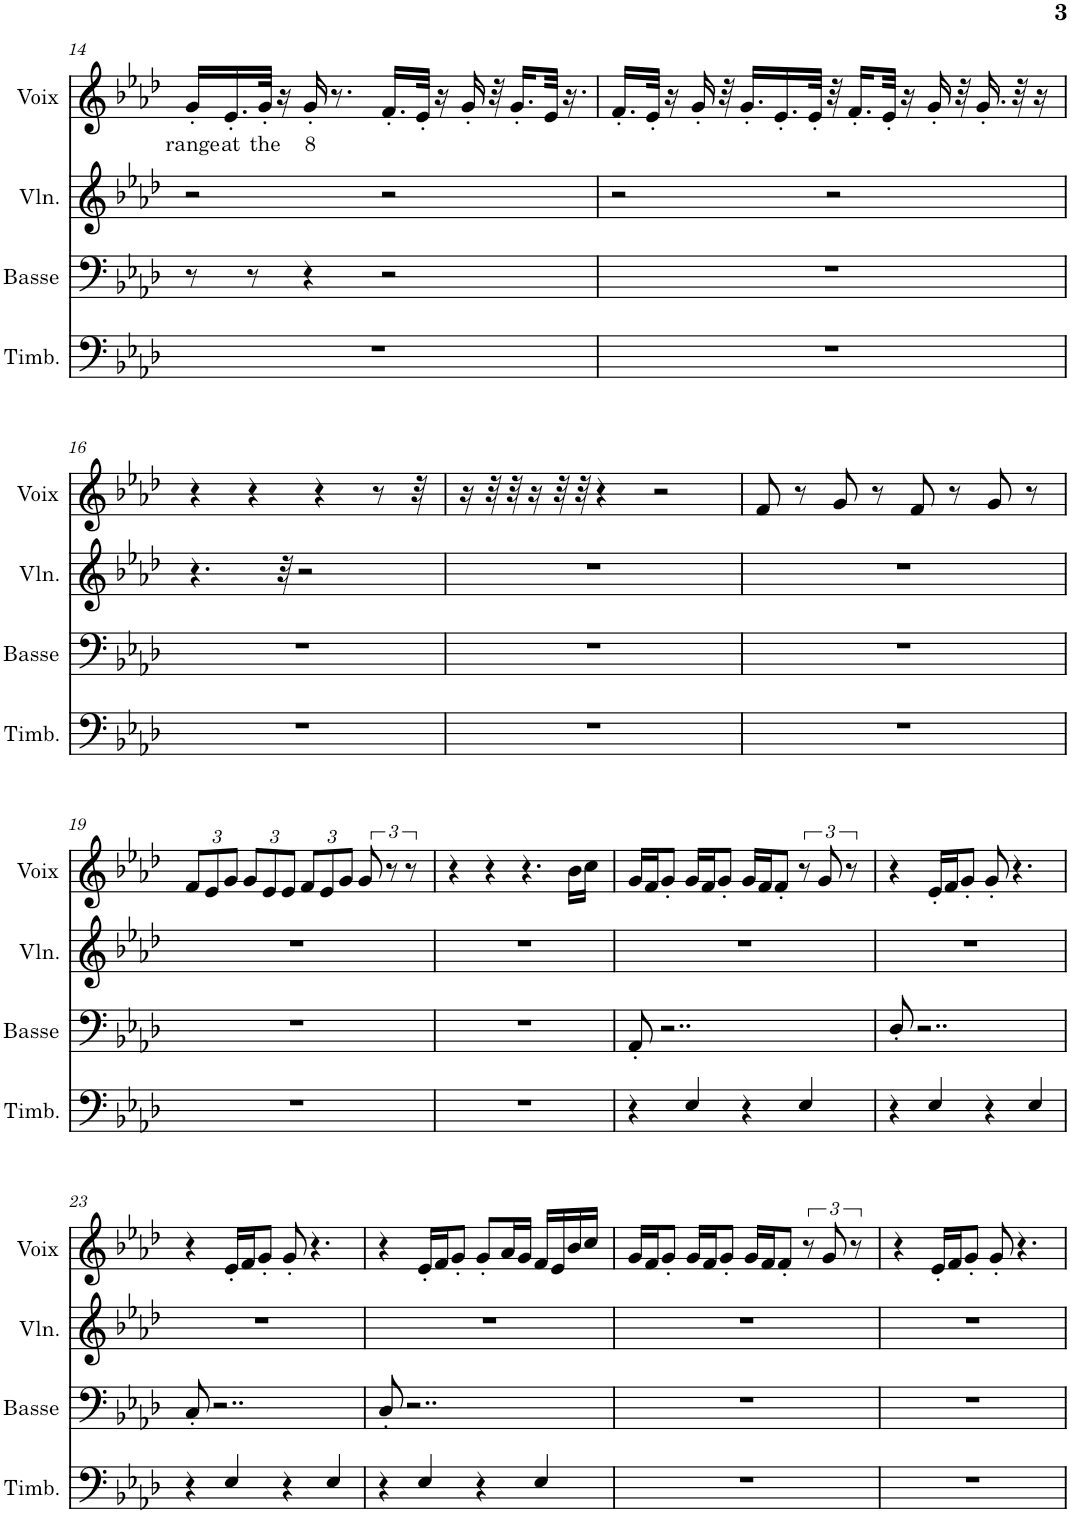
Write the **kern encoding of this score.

**kern	**kern	**kern	**kern	**text
*part4	*part3	*part2	*part1	*part1
*staff4	*staff3	*staff2	*staff1	*staff1
*I"Percussion	*I"Basse	*I"Violon	*I"Voix	*
*	*I'Basse	*I'Vln.	*I'Voix	*
!!LO:PB:g=z
*clefF4	*clefF4	*clefG2	*clefG2	*
*k[b-e-a-d-]	*k[b-e-a-d-]	*k[b-e-a-d-]	*k[b-e-a-d-]	*
*M4/4	*M4/4	*M4/4	*M4/4	*
=14	=14	=14	=14	=14
!	!	!	!	!LO:LY:b
1r	8r	2r	16g'/LL	range
!	!	!	!	!LO:LY:b
.	.	.	16.e-'/	at
.	8r	.	.	.
!	!	!	!	!LO:LY:b
.	.	.	32g'/JJk	the
.	.	.	16r	.
!	!	!	!	!LO:LY:b
.	4r	.	16g'/	8
.	.	.	8.r	.
.	2r	2r	16.f'/LL	.
.	.	.	32e-'/JJk	.
.	.	.	16r	.
.	.	.	16g'/	.
.	.	.	32r	.
.	.	.	16.g'/LL	.
.	.	.	32e-/JJk	.
.	.	.	16.r	.
=15	=15	=15	=15	=15
1r	1r	2r	16.f'/LL	.
.	.	.	32e-'/JJk	.
.	.	.	16r	.
.	.	.	16g'/	.
.	.	.	32r	.
.	.	.	16.g'/LL	.
.	.	.	16.e-'/	.
.	.	.	32e-'/JJk	.
.	.	2r	32r	.
.	.	.	16.f'/LL	.
.	.	.	32e-'/JJk	.
.	.	.	16r	.
.	.	.	16g'/	.
.	.	.	32r	.
.	.	.	16.g'/	.
.	.	.	32r	.
.	.	.	16r	.
!!LO:LB:g=z
=16	=16	=16	=16	=16
1r	1r	4.r	4r	.
.	.	.	4r	.
.	.	32r	.	.
.	.	2r	.	.
.	.	.	4r	.
.	.	.	8r	.
.	.	.	32r	.
.	.	16.ryy	16.ryy	.
=17	=17	=17	=17	=17
1r	1r	1r	16r	.
.	.	.	32r	.
.	.	.	32r	.
.	.	.	16r	.
.	.	.	32r	.
.	.	.	32r	.
.	.	.	4r	.
.	.	.	2r	.
=18	=18	=18	=18	=18
1r	1r	1r	8f/	.
.	.	.	8r	.
.	.	.	8g/	.
.	.	.	8r	.
.	.	.	8f/	.
.	.	.	8r	.
.	.	.	8g/	.
.	.	.	8r	.
!!LO:LB:g=z
=19	=19	=19	=19	=19
*	*	*	*Xbrackettup	*
1r	1r	1r	12f/L	.
.	.	.	12e-/	.
.	.	.	12g/J	.
.	.	.	12g/L	.
.	.	.	12e-/	.
.	.	.	12e-/J	.
.	.	.	12f/L	.
.	.	.	12e-/	.
.	.	.	12g/J	.
*	*	*	*brackettup	*
.	.	.	12g/	.
.	.	.	12r	.
.	.	.	12r	.
=20	=20	=20	=20	=20
1r	1r	1r	4r	.
.	.	.	4r	.
.	.	.	4.r	.
.	.	.	16b-\LL	.
.	.	.	16cc\JJ	.
=21	=21	=21	=21	=21
4r	8AA-'/	1r	16g/LL	.
.	.	.	16f/J	.
.	2..r	.	8g'/J	.
4E-/	.	.	16g/LL	.
.	.	.	16f/J	.
.	.	.	8g'/J	.
4r	.	.	16g/LL	.
.	.	.	16f/J	.
.	.	.	8f'/J	.
4E-/	.	.	12r	.
.	.	.	12g/	.
.	.	.	12r	.
=22	=22	=22	=22	=22
4r	8C'/	1r	4r	.
.	2..r	.	.	.
4E-/	.	.	16e-'/LL	.
.	.	.	16f/J	.
.	.	.	8g'/J	.
4r	.	.	8g'/	.
.	.	.	4.r	.
4E-/	.	.	.	.
!!LO:LB:g=z
=23	=23	=23	=23	=23
4r	8C'/	1r	4r	.
.	2..r	.	.	.
4E-/	.	.	16e-'/LL	.
.	.	.	16f/J	.
.	.	.	8g'/J	.
4r	.	.	8g'/	.
.	.	.	4.r	.
4E-/	.	.	.	.
=24	=24	=24	=24	=24
4r	8BB-'/	1r	4r	.
.	2..r	.	.	.
4E-/	.	.	16e-'/LL	.
.	.	.	16f/J	.
.	.	.	8g'/J	.
4r	.	.	8g'/L	.
.	.	.	16a-/L	.
.	.	.	16g/JJ	.
4E-/	.	.	16f/LL	.
.	.	.	16e-/	.
.	.	.	16b-/	.
.	.	.	16cc/JJ	.
=25	=25	=25	=25	=25
1r	1r	1r	16g/LL	.
.	.	.	16f/J	.
.	.	.	8g'/J	.
.	.	.	16g/LL	.
.	.	.	16f/J	.
.	.	.	8g'/J	.
.	.	.	16g/LL	.
.	.	.	16f/J	.
.	.	.	8f'/J	.
.	.	.	12r	.
.	.	.	12g/	.
.	.	.	12r	.
=26	=26	=26	=26	=26
1r	1r	1r	4r	.
.	.	.	16e-'/LL	.
.	.	.	16f/J	.
.	.	.	8g'/J	.
.	.	.	8g'/	.
.	.	.	4.r	.
=	=	=	=	=
*-	*-	*-	*-	*-
